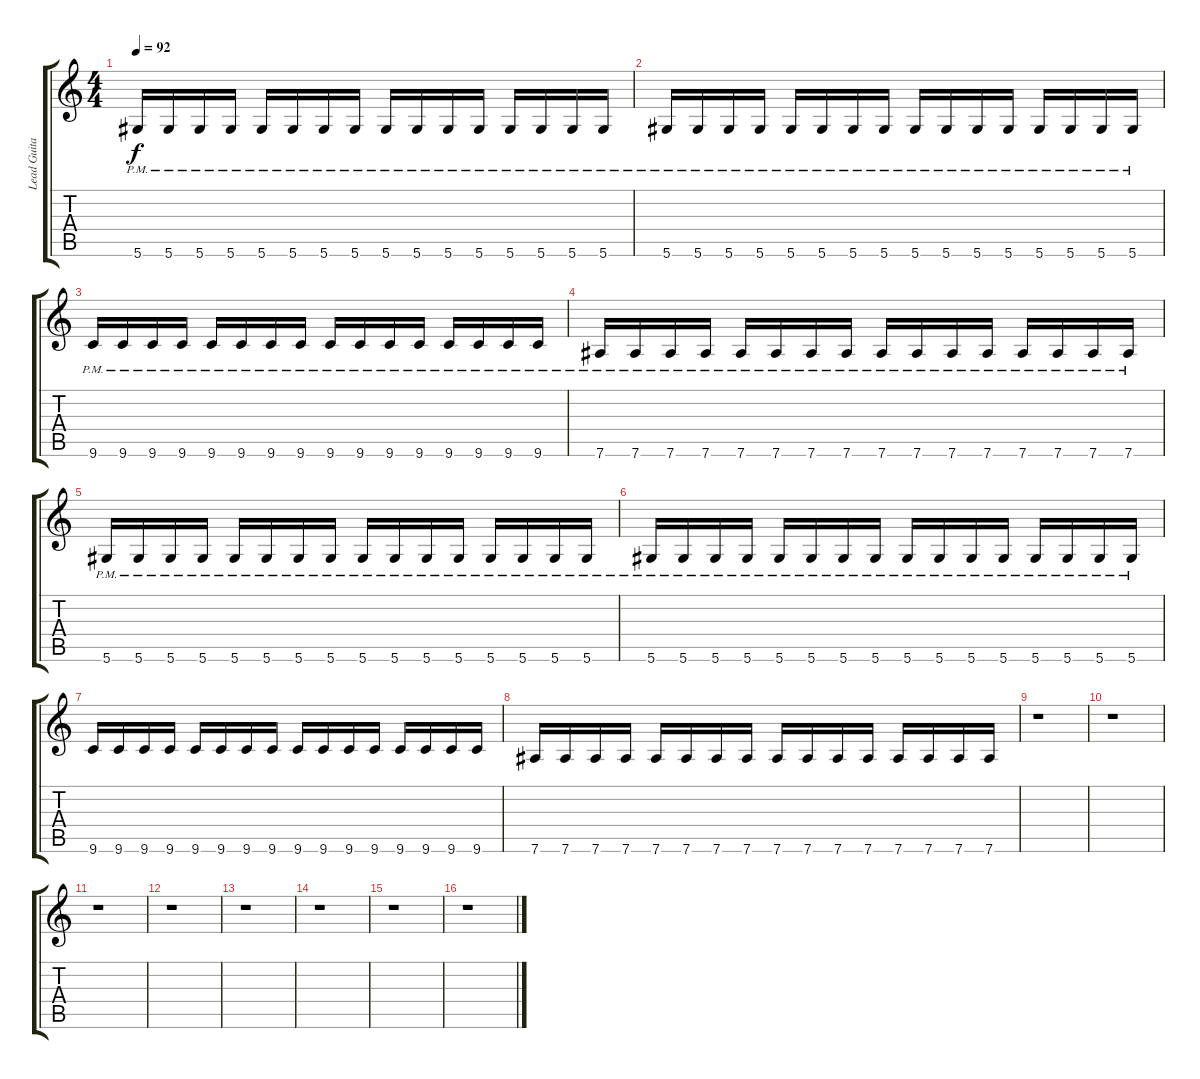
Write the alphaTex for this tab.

\track ("Lead Guitar" "Lead Guita") {instrument distortionguitar}
\staff {score tabs}
\tuning (Eb4 Bb3 Gb3 Db3 Ab2 Eb2) {hide}
\ts (4 4)
\tempo 92
\clef g2
\ks c
5.6{pm}.16{dy f} 5.6{pm}.16 5.6{pm}.16 5.6{pm}.16 5.6{pm}.16 5.6{pm}.16 5.6{pm}.16 5.6{pm}.16 5.6{pm}.16 5.6{pm}.16 5.6{pm}.16 5.6{pm}.16 5.6{pm}.16 5.6{pm}.16 5.6{pm}.16 5.6{pm}.16 |
5.6{pm}.16 5.6{pm}.16 5.6{pm}.16 5.6{pm}.16 5.6{pm}.16 5.6{pm}.16 5.6{pm}.16 5.6{pm}.16 5.6{pm}.16 5.6{pm}.16 5.6{pm}.16 5.6{pm}.16 5.6{pm}.16 5.6{pm}.16 5.6{pm}.16 5.6{pm}.16 |
9.6{pm}.16 9.6{pm}.16 9.6{pm}.16 9.6{pm}.16 9.6{pm}.16 9.6{pm}.16 9.6{pm}.16 9.6{pm}.16 9.6{pm}.16 9.6{pm}.16 9.6{pm}.16 9.6{pm}.16 9.6{pm}.16 9.6{pm}.16 9.6{pm}.16 9.6{pm}.16 |
7.6{pm}.16 7.6{pm}.16 7.6{pm}.16 7.6{pm}.16 7.6{pm}.16 7.6{pm}.16 7.6{pm}.16 7.6{pm}.16 7.6{pm}.16 7.6{pm}.16 7.6{pm}.16 7.6{pm}.16 7.6{pm}.16 7.6{pm}.16 7.6{pm}.16 7.6{pm}.16 |
5.6{pm}.16 5.6{pm}.16 5.6{pm}.16 5.6{pm}.16 5.6{pm}.16 5.6{pm}.16 5.6{pm}.16 5.6{pm}.16 5.6{pm}.16 5.6{pm}.16 5.6{pm}.16 5.6{pm}.16 5.6{pm}.16 5.6{pm}.16 5.6{pm}.16 5.6{pm}.16 |
5.6{pm}.16 5.6{pm}.16 5.6{pm}.16 5.6{pm}.16 5.6{pm}.16 5.6{pm}.16 5.6{pm}.16 5.6{pm}.16 5.6{pm}.16 5.6{pm}.16 5.6{pm}.16 5.6{pm}.16 5.6{pm}.16 5.6{pm}.16 5.6{pm}.16 5.6{pm}.16 |
9.6.16 9.6.16 9.6.16 9.6.16 9.6.16 9.6.16 9.6.16 9.6.16 9.6.16 9.6.16 9.6.16 9.6.16 9.6.16 9.6.16 9.6.16 9.6.16 |
7.6.16 7.6.16 7.6.16 7.6.16 7.6.16 7.6.16 7.6.16 7.6.16 7.6.16 7.6.16 7.6.16 7.6.16 7.6.16 7.6.16 7.6.16 7.6.16 |
r.1 |
r.1 |
r.1 |
r.1 |
r.1 |
r.1 |
r.1 |
r.1
